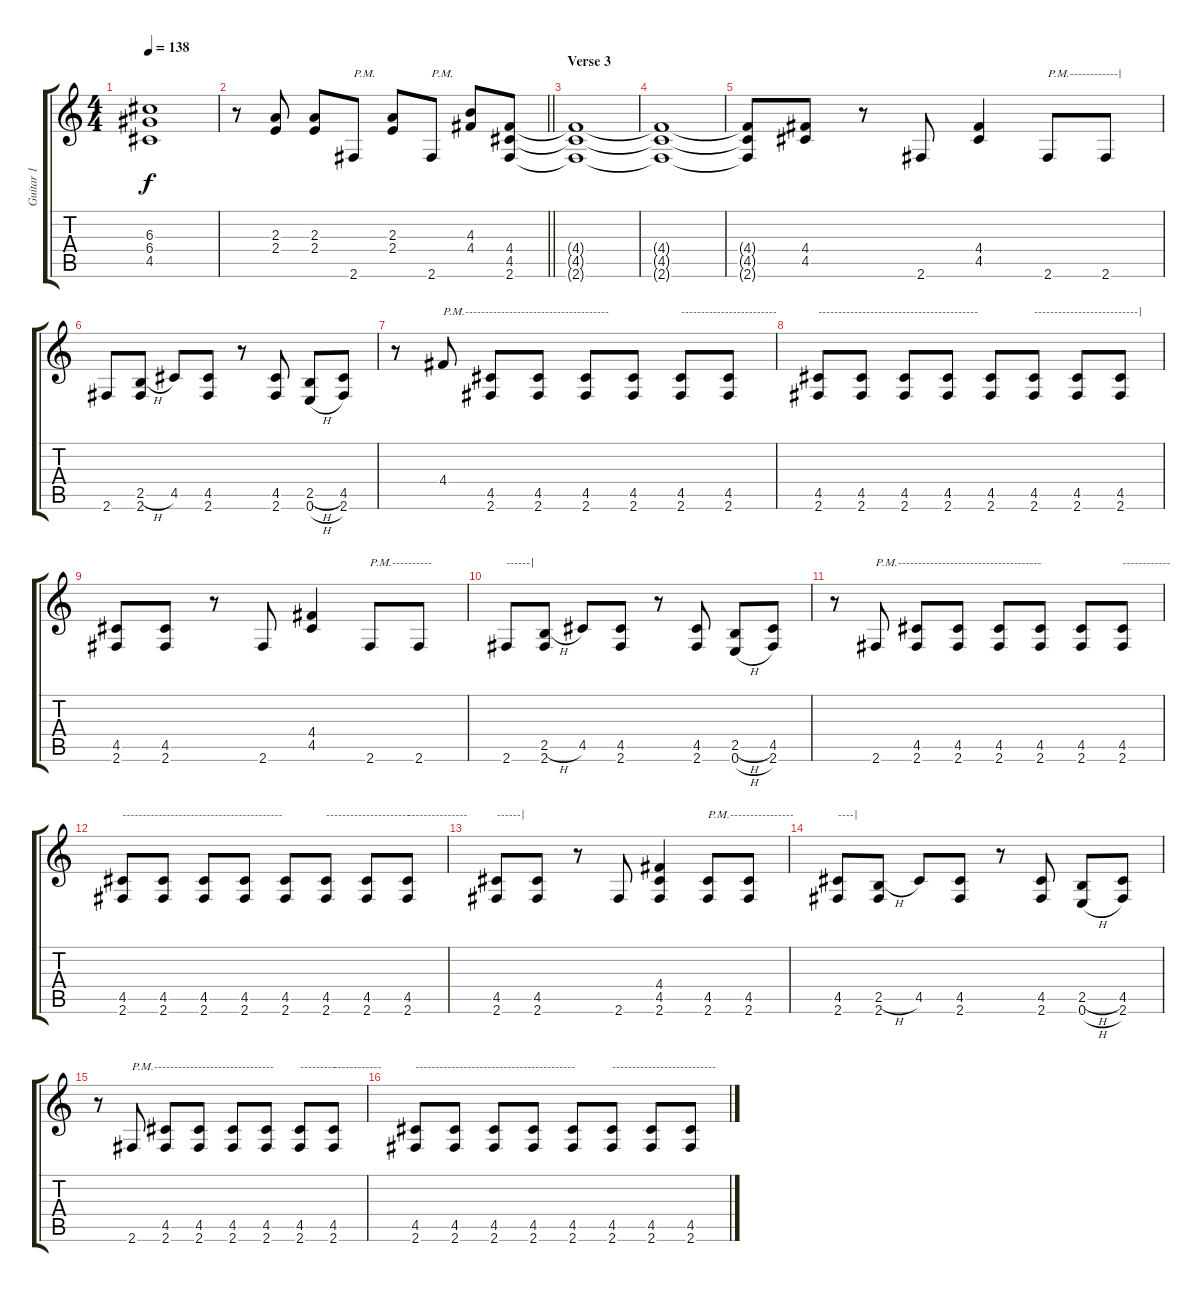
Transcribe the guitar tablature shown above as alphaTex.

\track ("Guitar 1" "Guitar 1") {instrument overdrivenguitar}
\staff {score tabs}
\tuning (E4 B3 G3 D3 A2 E2) {hide}
\ts (4 4)
\tempo 138
\clef g2
\ks c
(6.3{t} 6.4{t} 4.5{t}).1{dy f} |
\barLineRight lightlight
r.8 (2.3 2.4).8 (2.3 2.4).8 2.6.8{txt "P.M."} (2.3 2.4).8 2.6.8{txt "P.M."} (4.3 4.4).8 (4.4 4.5 2.6).8 |
\section ("" "Verse 3")
(4.4{t} 4.5{t} 2.6{t}).1 |
(4.4{t} 4.5{t} 2.6{t}).1 |
(4.4{t} 4.5{t} 2.6{t}).8 (4.4 4.5).8 r.8 2.6.8 (4.4 4.5).4 2.6.8{txt "P.M.------------|"} 2.6.8 |
2.6.8 (2.5{h} 2.6).8 4.5.8 (4.5 2.6).8 r.8 (4.5 2.6).8 (2.5{h} 0.6{h}).8 (4.5 2.6).8 |
r.8 4.4.8{txt "P.M.------------------------------------"} (4.5 2.6).8 (4.5 2.6).8 (4.5 2.6).8 (4.5 2.6).8 (4.5 2.6).8{txt "------------------------"} (4.5 2.6).8 |
(4.5 2.6).8{txt "----------------------------------------"} (4.5 2.6).8 (4.5 2.6).8 (4.5 2.6).8 (4.5 2.6).8 (4.5 2.6).8{txt "--------------------------|"} (4.5 2.6).8 (4.5 2.6).8 |
(4.5 2.6).8 (4.5 2.6).8 r.8 2.6.8 (4.4 4.5).4 2.6.8{txt "P.M.----------"} 2.6.8 |
2.6.8{txt "------|"} (2.5{h} 2.6).8 4.5.8 (4.5 2.6).8 r.8 (4.5 2.6).8 (2.5{h} 0.6{h}).8 (4.5 2.6).8 |
r.8 2.6.8{txt "P.M.------------------------------------"} (4.5 2.6).8 (4.5 2.6).8 (4.5 2.6).8 (4.5 2.6).8 (4.5 2.6).8 (4.5 2.6).8{txt "------------"} |
(4.5 2.6).8{txt "----------------------------------------"} (4.5 2.6).8 (4.5 2.6).8 (4.5 2.6).8 (4.5 2.6).8 (4.5 2.6).8{txt "---------------------"} (4.5 2.6).8 (4.5 2.6).8{txt "---------------"} |
(4.5 2.6).8{txt "------|"} (4.5 2.6).8 r.8 2.6.8 (4.4 4.5 2.6).4 (4.5 2.6).8{txt "P.M.----------------"} (4.5 2.6).8 |
(4.5 2.6).8{txt "----|"} (2.5{h} 2.6).8 4.5.8 (4.5 2.6).8 r.8 (4.5 2.6).8 (2.5{h} 0.6{h}).8 (4.5 2.6).8 |
r.8 2.6.8{txt "P.M.------------------------------"} (4.5 2.6).8 (4.5 2.6).8 (4.5 2.6).8 (4.5 2.6).8 (4.5 2.6).8{txt "---------"} (4.5 2.6).8{txt "------------"} |
(4.5 2.6).8{txt "----------------------------------------"} (4.5 2.6).8 (4.5 2.6).8 (4.5 2.6).8 (4.5 2.6).8 (4.5 2.6).8{txt "--------------------------"} (4.5 2.6).8 (4.5 2.6).8
